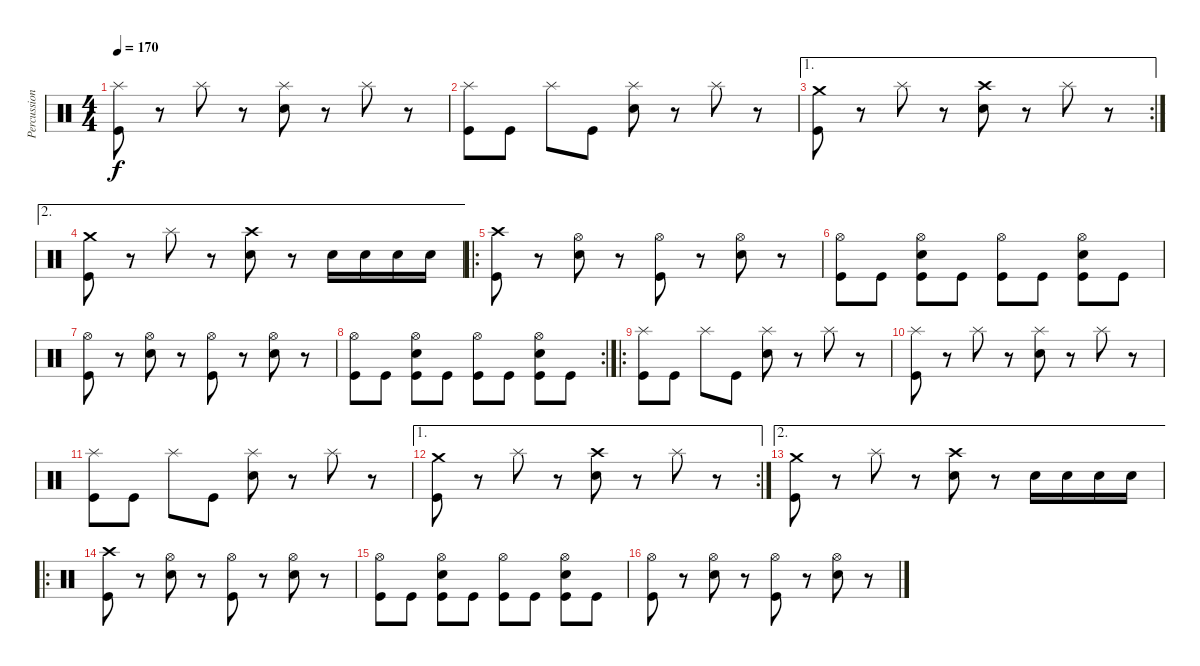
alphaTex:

\track ("Percussions" "Percussion") {instrument percussion}
\staff {score}
\articulation defaults
\ts (4 4)
\tempo 170
\clef neutral
\ks c
("Kick (hit)" "Splash (hit)").8{dy f} r.8 "Splash (hit)".8 r.8 ("Electric Snare (hit)" "Splash (hit)").8 r.8 "Splash (hit)".8 r.8 |
("Kick (hit)" "Splash (hit)").8 "Kick (hit)".8 "Splash (hit)".8 "Kick (hit)".8 ("Electric Snare (hit)" "Splash (hit)").8 r.8 "Splash (hit)".8 r.8 |
\ae 1
\rc 2
("Kick (hit)" "Crash medium (hit)").8 r.8 "Splash (hit)".8 r.8 ("Electric Snare (hit)" "Crash high (hit)").8 r.8 "Splash (hit)".8 r.8 |
\ae 2
("Kick (hit)" "Crash medium (hit)").8 r.8 "Splash (hit)".8 r.8 ("Electric Snare (hit)" "Crash high (hit)").8 r.8 "Electric Snare (hit)".16 "Electric Snare (hit)".16 "Electric Snare (hit)".16 "Electric Snare (hit)".16 |
\ro
("Kick (hit)" "Crash high (hit)").8 r.8 ("Electric Snare (hit)" "Hi-Hat (open)").8 r.8 ("Kick (hit)" "Hi-Hat (open)").8 r.8 ("Electric Snare (hit)" "Hi-Hat (open)").8 r.8 |
("Kick (hit)" "Hi-Hat (open)").8 "Kick (hit)".8 ("Kick (hit)" "Electric Snare (hit)" "Hi-Hat (open)").8 "Kick (hit)".8 ("Kick (hit)" "Hi-Hat (open)").8 "Kick (hit)".8 ("Kick (hit)" "Electric Snare (hit)" "Hi-Hat (open)").8 "Kick (hit)".8 |
("Kick (hit)" "Hi-Hat (open)").8 r.8 ("Electric Snare (hit)" "Hi-Hat (open)").8 r.8 ("Kick (hit)" "Hi-Hat (open)").8 r.8 ("Electric Snare (hit)" "Hi-Hat (open)").8 r.8 |
\rc 2
("Kick (hit)" "Hi-Hat (open)").8 "Kick (hit)".8 ("Kick (hit)" "Electric Snare (hit)" "Hi-Hat (open)").8 "Kick (hit)".8 ("Kick (hit)" "Hi-Hat (open)").8 "Kick (hit)".8 ("Kick (hit)" "Electric Snare (hit)" "Hi-Hat (open)").8 "Kick (hit)".8 |
\ro
("Kick (hit)" "Splash (hit)").8 "Kick (hit)".8 "Splash (hit)".8 "Kick (hit)".8 ("Electric Snare (hit)" "Splash (hit)").8 r.8 "Splash (hit)".8 r.8 |
("Kick (hit)" "Splash (hit)").8 r.8 "Splash (hit)".8 r.8 ("Electric Snare (hit)" "Splash (hit)").8 r.8 "Splash (hit)".8 r.8 |
("Kick (hit)" "Splash (hit)").8 "Kick (hit)".8 "Splash (hit)".8 "Kick (hit)".8 ("Electric Snare (hit)" "Splash (hit)").8 r.8 "Splash (hit)".8 r.8 |
\ae 1
\rc 2
("Kick (hit)" "Crash medium (hit)").8 r.8 "Splash (hit)".8 r.8 ("Electric Snare (hit)" "Crash high (hit)").8 r.8 "Splash (hit)".8 r.8 |
\ae 2
("Kick (hit)" "Crash medium (hit)").8 r.8 "Splash (hit)".8 r.8 ("Electric Snare (hit)" "Crash high (hit)").8 r.8 "Electric Snare (hit)".16 "Electric Snare (hit)".16 "Electric Snare (hit)".16 "Electric Snare (hit)".16 |
\ro
("Kick (hit)" "Crash high (hit)").8 r.8 ("Electric Snare (hit)" "Hi-Hat (open)").8 r.8 ("Kick (hit)" "Hi-Hat (open)").8 r.8 ("Electric Snare (hit)" "Hi-Hat (open)").8 r.8 |
("Kick (hit)" "Hi-Hat (open)").8 "Kick (hit)".8 ("Kick (hit)" "Electric Snare (hit)" "Hi-Hat (open)").8 "Kick (hit)".8 ("Kick (hit)" "Hi-Hat (open)").8 "Kick (hit)".8 ("Kick (hit)" "Electric Snare (hit)" "Hi-Hat (open)").8 "Kick (hit)".8 |
("Kick (hit)" "Hi-Hat (open)").8 r.8 ("Electric Snare (hit)" "Hi-Hat (open)").8 r.8 ("Kick (hit)" "Hi-Hat (open)").8 r.8 ("Electric Snare (hit)" "Hi-Hat (open)").8 r.8
